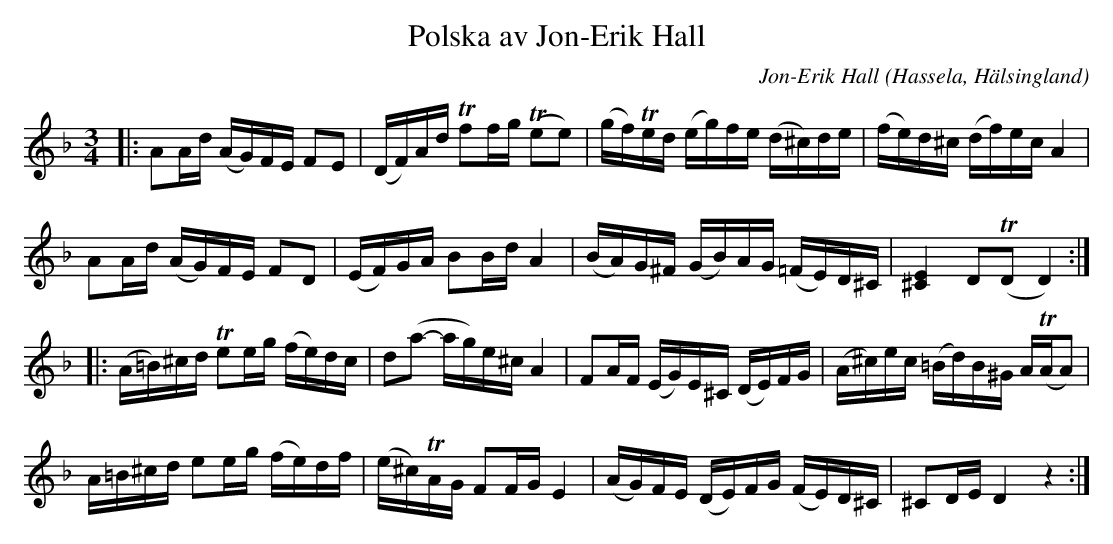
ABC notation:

X:1
T:Polska av Jon-Erik Hall
O:Hassela, Hälsingland
C:Jon-Erik Hall
M:3/4
L:1/16
K:Dm
|:A2Ad (AG)FE F2E2|(DF)Ad Tf2fg (Te2e2)|(gf)Ted (eg)fe (d^c)de|(fe)d^c (df)ec A4|
A2Ad (AG)FE F2D2|(EF)GA B2Bd A4|(BA)G^F (GB)AG (=FE)D^C|[E^C]4 D2(TD2D4):|
|:(A=B)^cd Te2eg (fe)dc|d2(a2- ag)e^c A4|F2AF (EG)E^C (DE)FG|(A^c)ec (=Bd)B^G A(TAA2)|
A=B^cd e2eg (fe)df|(e^c)TAG F2FG E4|(AG)FE (DE)FG (FE)D^C|^C2DE D4 z4:|
